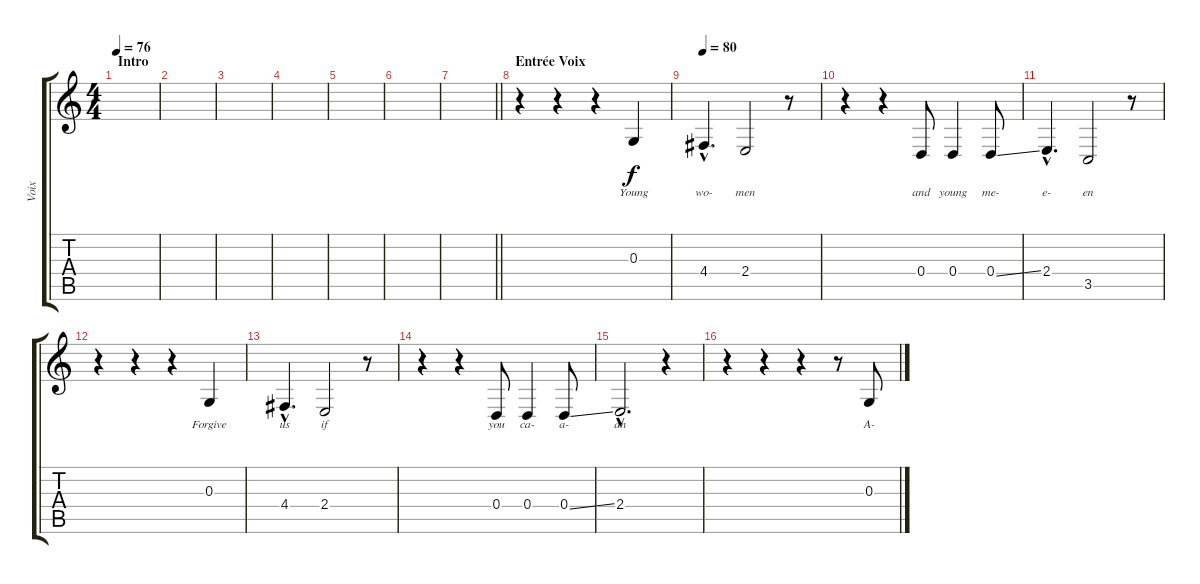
\track ("Voix" "Voix") {instrument flute}
\staff {score tabs}
\tuning (E4 B3 G3 D3 A2 E2) {hide}
\ts (4 4)
\section ("" "Intro")
\tempo 76
\clef g2
\ks c
|
|
|
|
|
|
\barLineRight lightlight
|
\section ("" "Entrée Voix")
r.4 r.4 r.4 0.3.4{lyrics (0 "Young") lyrics (1 "") lyrics (2 "") lyrics (3 "") lyrics (4 "")} |
\tempo 80
4.4{hac}.4{d lyrics (0 "wo-") lyrics (1 "") lyrics (2 "") lyrics (3 "") lyrics (4 "")} 2.4.2{lyrics (0 "men") lyrics (1 "") lyrics (2 "") lyrics (3 "") lyrics (4 "")} r.8 |
r.4 r.4 0.4.8{lyrics (0 "and") lyrics (1 "") lyrics (2 "") lyrics (3 "") lyrics (4 "")} 0.4.4{lyrics (0 "young") lyrics (1 "") lyrics (2 "") lyrics (3 "") lyrics (4 "")} 0.4{ss}.8{lyrics (0 "me-") lyrics (1 "") lyrics (2 "") lyrics (3 "") lyrics (4 "")} |
2.4{hac}.4{d lyrics (0 "e-") lyrics (1 "") lyrics (2 "") lyrics (3 "") lyrics (4 "")} 3.5.2{lyrics (0 "en") lyrics (1 "") lyrics (2 "") lyrics (3 "") lyrics (4 "")} r.8 |
r.4 r.4 r.4 0.3.4{lyrics (0 "Forgive") lyrics (1 "") lyrics (2 "") lyrics (3 "") lyrics (4 "")} |
4.4{hac}.4{d lyrics (0 "us") lyrics (1 "") lyrics (2 "") lyrics (3 "") lyrics (4 "")} 2.4.2{lyrics (0 "if") lyrics (1 "") lyrics (2 "") lyrics (3 "") lyrics (4 "")} r.8 |
r.4 r.4 0.4.8{lyrics (0 "you") lyrics (1 "") lyrics (2 "") lyrics (3 "") lyrics (4 "")} 0.4.4{lyrics (0 "ca-") lyrics (1 "") lyrics (2 "") lyrics (3 "") lyrics (4 "")} 0.4{ss}.8{lyrics (0 "a-") lyrics (1 "") lyrics (2 "") lyrics (3 "") lyrics (4 "")} |
2.4{hac}.2{d lyrics (0 "an") lyrics (1 "") lyrics (2 "") lyrics (3 "") lyrics (4 "")} r.4 |
r.4 r.4 r.4 r.8 0.3.8{lyrics (0 "A-") lyrics (1 "") lyrics (2 "") lyrics (3 "") lyrics (4 "")}
